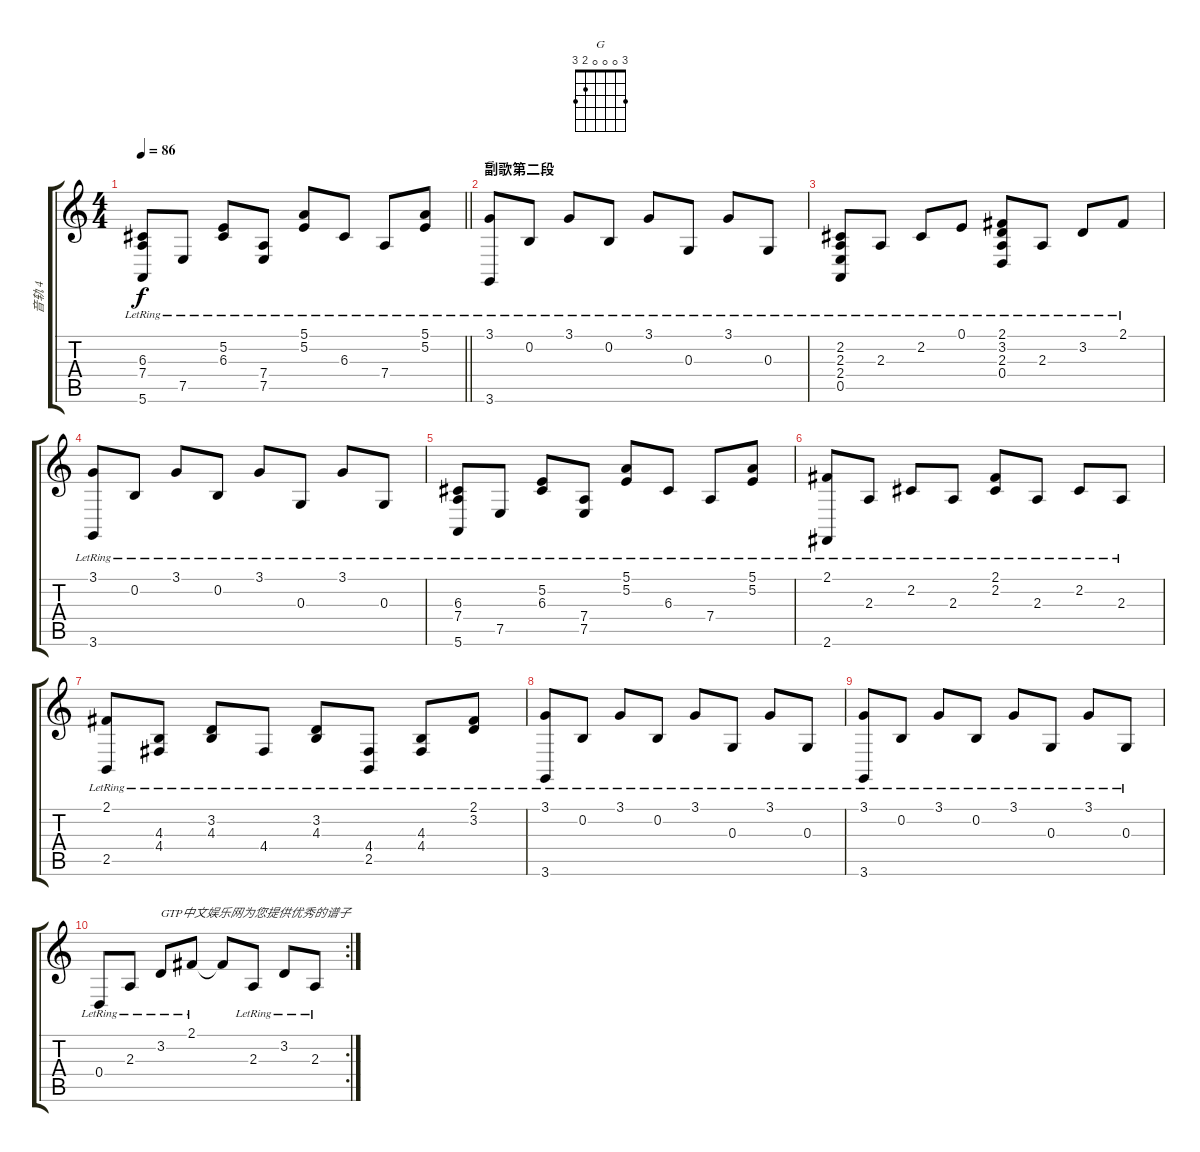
\track ("音轨 4" "音轨 4") {instrument brightacousticpiano}
\staff {score tabs}
\tuning (E4 B3 G3 D3 A2 E2) {hide}
\chord ("G" 3 0 0 0 2 3)
\ts (4 4)
\tempo 86
\clef g2
\barLineRight lightlight
\ks c
(6.3{lr} 7.4{lr} 5.6{lr}).8{dy f} 7.5{lr}.8 (5.2{lr} 6.3{lr}).8 (7.4{lr} 7.5{lr}).8 (5.1{lr} 5.2{lr}).8 6.3{lr}.8 7.4{lr}.8 (5.1{lr} 5.2{lr}).8 |
\section ("" "副歌第二段")
(3.1{lr} 3.6{lr}).8{ch "G"} 0.2{lr}.8 3.1{lr}.8 0.2{lr}.8 3.1{lr}.8 0.3{lr}.8 3.1{lr}.8 0.3{lr}.8 |
(2.2{lr} 2.3{lr} 2.4{lr} 0.5{lr}).8 2.3{lr}.8 2.2{lr}.8 0.1{lr}.8 (2.1{lr} 3.2{lr} 2.3{lr} 0.4{lr}).8 2.3{lr}.8 3.2{lr}.8 2.1{lr}.8 |
(3.1{lr} 3.6{lr}).8 0.2{lr}.8 3.1{lr}.8 0.2{lr}.8 3.1{lr}.8 0.3{lr}.8 3.1{lr}.8 0.3{lr}.8 |
(6.3{lr} 7.4{lr} 5.6{lr}).8 7.5{lr}.8 (5.2{lr} 6.3{lr}).8 (7.4{lr} 7.5{lr}).8 (5.1{lr} 5.2{lr}).8 6.3{lr}.8 7.4{lr}.8 (5.1{lr} 5.2{lr}).8 |
(2.1{lr} 2.6{lr}).8 2.3{lr}.8 2.2{lr}.8 2.3{lr}.8 (2.1{lr} 2.2{lr}).8 2.3{lr}.8 2.2{lr}.8 2.3{lr}.8 |
(2.1{lr} 2.5{lr}).8 (4.3{lr} 4.4{lr}).8 (3.2{lr} 4.3{lr}).8 4.4{lr}.8 (3.2{lr} 4.3{lr}).8 (4.4{lr} 2.5{lr}).8 (4.3{lr} 4.4{lr}).8 (2.1{lr} 3.2{lr}).8 |
(3.1{lr} 3.6{lr}).8 0.2{lr}.8 3.1{lr}.8 0.2{lr}.8 3.1{lr}.8 0.3{lr}.8 3.1{lr}.8 0.3{lr}.8 |
(3.1{lr} 3.6{lr}).8 0.2{lr}.8 3.1{lr}.8 0.2{lr}.8 3.1{lr}.8 0.3{lr}.8 3.1{lr}.8 0.3{lr}.8 |
\rc 2
0.4{lr}.8 2.3{lr}.8 3.2{lr}.8{txt "GTP中文娱乐网为您提供优秀的谱子"} 2.1{lr}.8 2.1{t}.8 2.3{lr}.8 3.2{lr}.8 2.3{lr}.8
